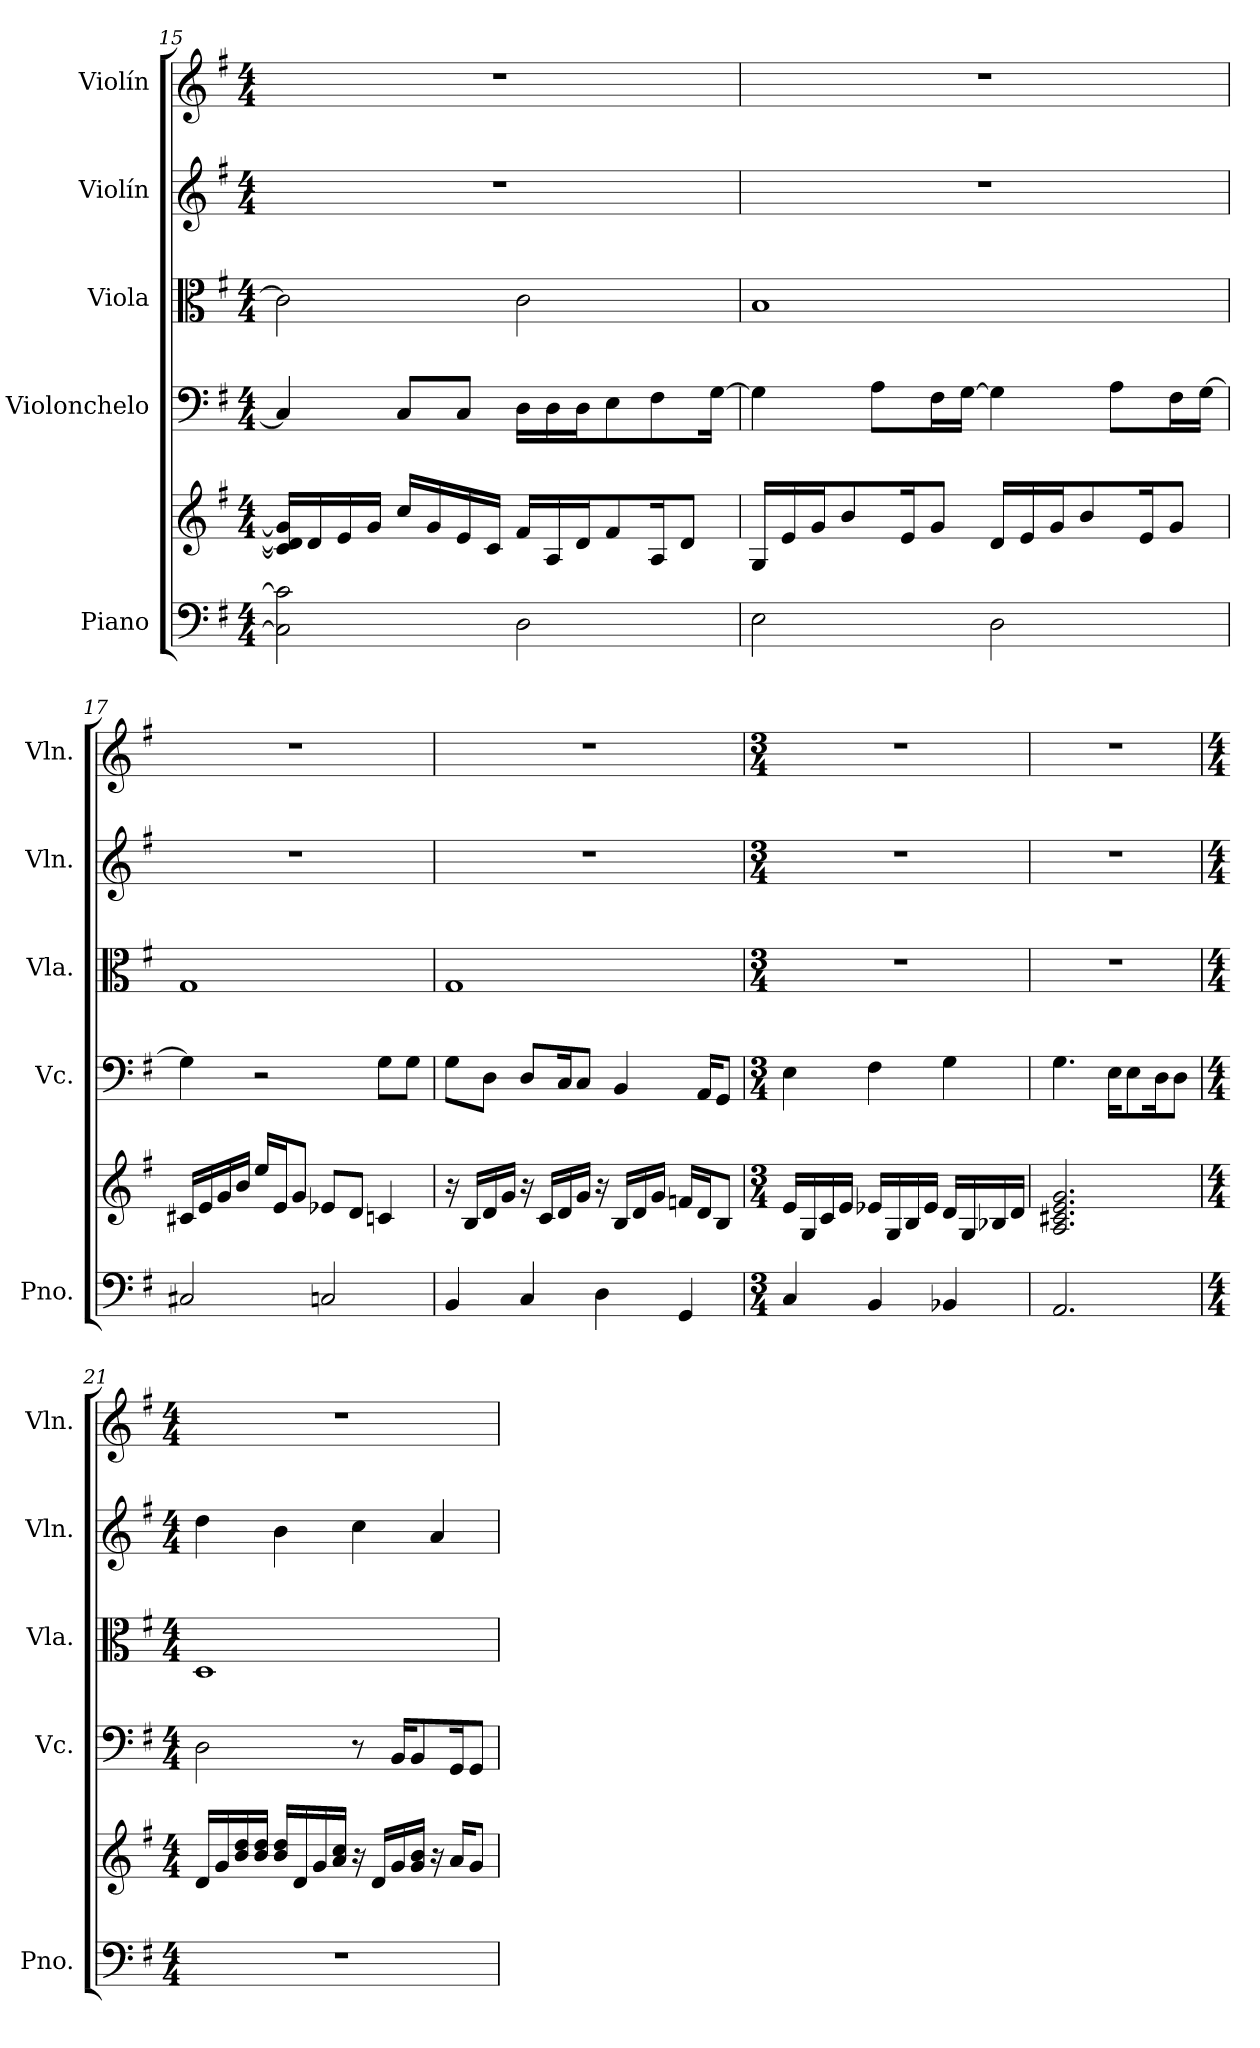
**kern	**kern	**kern	**kern	**kern	**kern
*part5	*part5	*part4	*part3	*part2	*part1
*staff6	*staff5	*staff4	*staff3	*staff2	*staff1
*I"Piano	*	*I"Violonchelo	*I"Viola	*I"Violín	*I"Violín
*I'Pno.	*	*I'Vc.	*I'Vla.	*I'Vln.	*I'Vln.
*clefF4	*clefG2	*clefF4	*clefC3	*clefG2	*clefG2
*k[f#]	*k[f#]	*k[f#]	*k[f#]	*k[f#]	*k[f#]
*M4/4	*M4/4	*M4/4	*M4/4	*M4/4	*M4/4
=15	=15	=15	=15	=15	=15
2C\] 2c\]	16c/] 16d/] 16g/]LL	4C/]	2c\]	1r	1r
.	16d/	.	.	.	.
.	16e/	.	.	.	.
.	16g/JJ	.	.	.	.
.	16cc/LL	8C/L	.	.	.
.	16g/	.	.	.	.
.	16e/	8C/J	.	.	.
.	16c/JJ	.	.	.	.
2D\	16f#/LL	16D\LL	2c\	.	.
.	16A/	16D\	.	.	.
.	16d/J	16D\J	.	.	.
.	8f#/	8E\	.	.	.
.	16A/K	8F#\	.	.	.
.	8d/J	.	.	.	.
.	.	[16G\Jk	.	.	.
!!LO:PB:g=z
=16	=16	=16	=16	=16	=16
2E\	16G/LL	4G\]	1B	1r	1r
.	16e/	.	.	.	.
.	16g/J	.	.	.	.
.	8b/	.	.	.	.
.	.	8A\L	.	.	.
.	16e/K	.	.	.	.
.	8g/J	16F#\L	.	.	.
.	.	[16G\JJ	.	.	.
2D\	16d/LL	4G\]	.	.	.
.	16e/	.	.	.	.
.	16g/J	.	.	.	.
.	8b/	.	.	.	.
.	.	8A\L	.	.	.
.	16e/K	.	.	.	.
.	8g/J	16F#\L	.	.	.
.	.	[16G\JJ	.	.	.
=17	=17	=17	=17	=17	=17
2C#X/	16c#X/LL	4G\]	1G	1r	1r
.	16e/	.	.	.	.
.	16g/	.	.	.	.
.	16b/JJ	.	.	.	.
.	16ee/LL	2r	.	.	.
.	16e/J	.	.	.	.
.	8g/J	.	.	.	.
2Cn/	8e-X/L	.	.	.	.
.	8d/J	.	.	.	.
.	4cn/	8G\L	.	.	.
.	.	8G\J	.	.	.
=18	=18	=18	=18	=18	=18
4BB/	16r	8G\L	1G	1r	1r
.	16B/LL	.	.	.	.
.	16d/	8D\J	.	.	.
.	16g/JJ	.	.	.	.
4C/	16r	8D/L	.	.	.
.	16c/LL	.	.	.	.
.	16d/	16C/K	.	.	.
.	16g/JJ	8C/J	.	.	.
4D\	16r	.	.	.	.
.	16B/LL	4BB/	.	.	.
.	16d/	.	.	.	.
.	16g/JJ	.	.	.	.
4GG/	16fn/LL	.	.	.	.
.	16d/J	16AA/KL	.	.	.
.	8B/J	8GG/J	.	.	.
!!LO:LB:g=z
=19	=19	=19	=19	=19	=19
*M3/4	*M3/4	*M3/4	*M3/4	*M3/4	*M3/4
4C/	16e/LL	4E\	2.r	2.r	2.r
.	16G/	.	.	.	.
.	16c/	.	.	.	.
.	16e/JJ	.	.	.	.
4BB/	16e-X/LL	4F#\	.	.	.
.	16G/	.	.	.	.
.	16B/	.	.	.	.
.	16e-/JJ	.	.	.	.
4BB-X/	16d/LL	4G\	.	.	.
.	16G/	.	.	.	.
.	16B-X/	.	.	.	.
.	16d/JJ	.	.	.	.
=20	=20	=20	=20	=20	=20
2.AA/	2.A/ 2.c#X/ 2.e/ 2.g/	4.G\	2.r	2.r	2.r
.	.	16E\KL	.	.	.
.	.	8E\	.	.	.
.	.	16D\K	.	.	.
.	.	8D\J	.	.	.
=21	=21	=21	=21	=21	=21
*M4/4	*M4/4	*M4/4	*M4/4	*M4/4	*M4/4
1r	16d/LL	2D\	1D	4dd\	1r
.	16g/	.	.	.	.
.	16b/ 16dd/	.	.	.	.
.	16b/ 16dd/JJ	.	.	.	.
.	16b/ 16dd/LL	.	.	4b\	.
.	16d/	.	.	.	.
.	16g/	.	.	.	.
.	16a/ 16cc/JJ	.	.	.	.
.	16r	8r	.	4cc\	.
.	16d/LL	.	.	.	.
.	16g/	16BB/KL	.	.	.
.	16g/ 16b/JJ	8BB/	.	.	.
.	16r	.	.	4a/	.
.	16a/KL	16GG/K	.	.	.
.	8g/J	8GG/J	.	.	.
=	=	=	=	=	=
*-	*-	*-	*-	*-	*-
